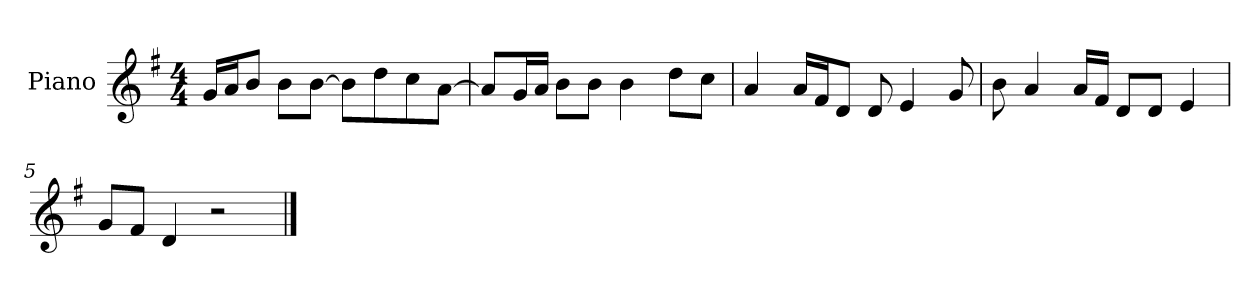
**kern
*part1
*staff1
*I"Piano
*I'P-no
*clefG2
*k[f#]
*M4/4
*MM90
=1
16g/LL
16a/J
8b/J
8b\L
[8b\J
8b\L]
8dd\
8cc\
[8a\J
=2
8a/L]
16g/L
16a/JJ
8b\L
8b\J
4b\
8dd\L
8cc\J
=3
4a/
16a/LL
16f#/J
8d/J
8d/
4e/
8g/
=4
8b\
4a/
16a/LL
16f#/JJ
8d/L
8d/J
4e/
=5
8g/L
8f#/J
4d/
2r
==
*-
